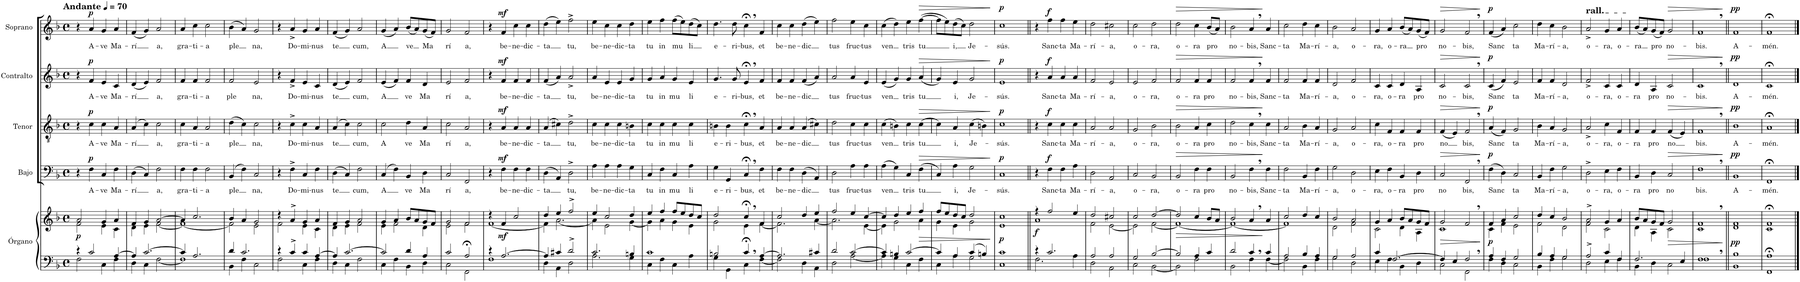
**kern	**kern	**dynam	**kern	**text	**dynam	**kern	**text	**dynam	**kern	**text	**dynam	**kern	**text	**dynam
*part5	*part5	*part5	*part4	*part4	*part4	*part3	*part3	*part3	*part2	*part2	*part2	*part1	*part1	*part1
*staff6	*staff5	*staff5/6	*staff4	*staff4	*staff4	*staff3	*staff3	*staff3	*staff2	*staff2	*staff2	*staff1	*staff1	*staff1
*I"Órgano	*	*	*I"Bajo	*	*	*I"Tenor	*	*	*I"Contralto	*	*	*I"Soprano	*	*
*	*	*	*I'B.	*	*	*I'T.	*	*	*I'C.	*	*	*I'S.	*	*
*clefF4	*clefG2	*	*clefF4	*	*	*clefGv2	*	*	*clefG2	*	*	*clefG2	*	*
*k[b-]	*k[b-]	*	*k[b-]	*	*	*k[b-]	*	*	*k[b-]	*	*	*k[b-]	*	*
*M4/4	*M4/4	*	*M4/4	*	*	*M4/4	*	*	*M4/4	*	*	*M4/4	*	*
*met(c)	*met(c)	*	*met(c)	*	*	*met(c)	*	*	*met(c)	*	*	*met(c)	*	*
*MM70	*MM70	*	*MM70	*	*	*MM70	*	*	*MM70	*	*	*MM70	*	*
=1	=1	=1	=1	=1	=1	=1	=1	=1	=1	=1	=1	=1	=1	=1
*^	*^	*	*	*	*	*	*	*	*	*	*	*	*	*
!	!	!	!	!	!	!	!	!	!	!	!	!	!	!LO:TX:a:B:t=Andante	!	!
!	!	!	!	!LO:DY:b	!	!	!	!	!	!	!	!	!	!	!	!
4r	2F\	2a/	2f\	p	4r	.	.	4r	.	.	4r	.	.	4r	.	.
!	!	!	!	!	!	!LO:LY:b	!LO:DY:a	!	!LO:LY:b	!LO:DY:a	!	!LO:LY:b	!LO:DY:a	!	!LO:LY:b	!LO:DY:a
2c/	.	.	.	.	4F\	A-	p	4c\	A-	p	4f/	A-	p	4a/	A-	p
!	!	!	!	!	!	!LO:LY:b	!	!	!LO:LY:b	!	!	!LO:LY:b	!	!	!LO:LY:b	!
.	4C\	4g/	4e\	.	4C/	-ve	.	4c\	-ve	.	4e/	-ve	.	4g/	-ve	.
!	!	!	!	!	!	!LO:LY:b	!	!	!LO:LY:b	!	!	!LO:LY:b	!	!	!LO:LY:b	!
[4A/	4F\	4a/	4c\	.	4F\	Ma-	.	4A/	Ma-	.	4c/	Ma-	.	4a/	Ma-	.
=2	=2	=2	=2	=2	=2	=2	=2	=2	=2	=2	=2	=2	=2	=2	=2	=2
!	!	!	!	!	!	!LO:LY:b	!	!	!LO:LY:b	!	!	!LO:LY:b	!	!	!LO:LY:b	!
4A/]	4D\	4f/	4d\	.	(4D\	-rí	.	(4A/	-rí	.	(4d/	-rí	.	(4f/	-rí	.
[2.c/	4C\	4g/	4e\	.	4C/)	.	.	4c\)	.	.	4e/)	.	.	4g/)	.	.
!	!	!	!	!	!	!LO:LY:b	!	!	!LO:LY:b	!	!	!LO:LY:b	!	!	!LO:LY:b	!
.	[2F\	[2a/	[2f\	.	2F\	a,	.	2c\	a,	.	2f/	a,	.	2a/	a,	.
=3	=3	=3	=3	=3	=3	=3	=3	=3	=3	=3	=3	=3	=3	=3	=3	=3
!	!	!	!	!	!	!LO:LY:b	!	!	!LO:LY:b	!	!	!LO:LY:b	!	!	!LO:LY:b	!
4c/]	1F]	4a/]	1f_	.	4F\	gra-	.	4c\	gra-	.	4f/	gra-	.	4a/	gra-	.
!	!	!	!	!	!	!LO:LY:b	!	!	!LO:LY:b	!	!	!LO:LY:b	!	!	!LO:LY:b	!
2.A/	.	2.cc/	.	.	4F\	-ti-	.	4A/	-ti-	.	4f/	-ti-	.	4cc\	-ti-	.
!	!	!	!	!	!	!LO:LY:b	!	!	!LO:LY:b	!	!	!LO:LY:b	!	!	!LO:LY:b	!
.	.	.	.	.	2F\	-a	.	2A/	-a	.	2f/	-a	.	2cc\	-a	.
=4	=4	=4	=4	=4	=4	=4	=4	=4	=4	=4	=4	=4	=4	=4	=4	=4
!	!	!	!	!	!	!LO:LY:b	!	!	!LO:LY:b	!	!	!LO:LY:b	!	!	!LO:LY:b	!
4d/	4BB-\	4b-/	2f\]	.	(4BB-/	ple	.	(4d\	ple	.	2f/	ple	.	(4b-\	ple	.
2.c/	4F\	4a/	.	.	4F\)	.	.	4c\)	.	.	.	.	.	4a/)	.	.
!	!	!	!	!	!	!LO:LY:b	!	!	!LO:LY:b	!	!	!LO:LY:b	!	!	!LO:LY:b	!
.	2C\	2g/	2e\	.	2C/	na,	.	2c\	na,	.	2e/	na,	.	2g/	na,	.
=5	=5	=5	=5	=5	=5	=5	=5	=5	=5	=5	=5	=5	=5	=5	=5	=5
4r	2F\	4r	2f\	.	4r	.	.	4r	.	.	4r	.	.	4r	.	.
!	!	!	!	!	!	!LO:LY:b	!	!	!LO:LY:b	!	!	!LO:LY:b	!	!	!LO:LY:b	!
4c^/	.	4a^/	.	.	4F^\	Do-	.	4c^\	Do-	.	4f^/	Do-	.	4a^/	Do-	.
!	!	!	!	!	!	!LO:LY:b	!	!	!LO:LY:b	!	!	!LO:LY:b	!	!	!LO:LY:b	!
4c/	4C\	4g/	4e\	.	4C/	-mi-	.	4c\	-mi-	.	4e/	-mi-	.	4g/	-mi-	.
!	!	!	!	!	!	!LO:LY:b	!	!	!LO:LY:b	!	!	!LO:LY:b	!	!	!LO:LY:b	!
[4A/	4F\	4a/	4c\	.	4F\	-nus	.	4A/	-nus	.	4c/	-nus	.	4a/	-nus	.
=6	=6	=6	=6	=6	=6	=6	=6	=6	=6	=6	=6	=6	=6	=6	=6	=6
!	!	!	!	!	!	!LO:LY:b	!	!	!LO:LY:b	!	!	!LO:LY:b	!	!	!LO:LY:b	!
4A/]	4D\	4f/	4d\	.	(4D\	te	.	(4A/	te	.	(4d/	te	.	(4f/	te	.
[2.c/	4C\	4g/	4e\	.	4C/)	.	.	4c\)	.	.	4e/)	.	.	4g/)	.	.
!	!	!	!	!	!	!LO:LY:b	!	!	!LO:LY:b	!	!	!LO:LY:b	!	!	!LO:LY:b	!
.	2F\	2a/	2f\	.	2F\	cum,	.	2c\	cum,	.	2f/	cum,	.	2a/	cum,	.
=7	=7	=7	=7	=7	=7	=7	=7	=7	=7	=7	=7	=7	=7	=7	=7	=7
!	!	!	!	!	!	!LO:LY:b	!	!	!LO:LY:b	!	!	!LO:LY:b	!	!	!LO:LY:b	!
2c/]	4C\	4g/	4e\	.	(4C/	A	.	2c\	A	.	(4e/	A	.	(4g/	A	.
.	4F\	4a/	2f\	.	4F\)	.	.	.	.	.	4f/)	.	.	4a/)	.	.
!	!	!	!	!	!	!LO:LY:b	!	!	!LO:LY:b	!	!	!LO:LY:b	!	!	!LO:LY:b	!
4d/	4BB-\	8b-/L	.	.	4BB-/	ve	.	4d\	ve	.	4f/	ve	.	(8b-/L	ve	.
.	.	8a/	.	.	.	.	.	.	.	.	.	.	.	8a/)	.	.
!	!	!	!	!	!	!LO:LY:b	!	!	!LO:LY:b	!	!	!LO:LY:b	!	!	!LO:LY:b	!
4A/	4D\	8g/	4d\	.	4D\	Ma	.	4A/	Ma	.	4d/	Ma	.	(8g/	Ma	.
.	.	8f/J	.	.	.	.	.	.	.	.	.	.	.	8f/J)	.	.
=8	=8	=8	=8	=8	=8	=8	=8	=8	=8	=8	=8	=8	=8	=8	=8	=8
!	!	!	!	!	!	!LO:LY:b	!	!	!LO:LY:b	!	!	!LO:LY:b	!	!	!LO:LY:b	!
2c/	2C\	2g/	2e\	.	2C/	rí	.	2c\	rí	.	2e/	rí	.	2g/	rí	.
!	!	!	!	!	!	!LO:LY:b	!	!	!LO:LY:b	!	!	!LO:LY:b	!	!	!LO:LY:b	!
2A;</	2FF\	2f/	2f\	.	2FF/	-a,	.	2A/	-a,	.	2f/	-a,	.	2f/	-a,	.
=9	=9	=9	=9	=9	=9	=9	=9	=9	=9	=9	=9	=9	=9	=9	=9	=9
4r	1F	4r	[1f	.	4r	.	.	4r	.	.	4r	.	.	4r	.	.
!	!	!	!	!LO:DY:b	!	!LO:LY:b	!LO:DY:a	!	!LO:LY:b	!LO:DY:a	!	!LO:LY:b	!LO:DY:a	!	!LO:LY:b	!LO:DY:a
[2.A/	.	4f/	.	mf	4F\	be-	mf	4A/	be-	mf	4f/	be-	mf	4f/	be-	mf
!	!	!	!	!	!	!LO:LY:b	!	!	!LO:LY:b	!	!	!LO:LY:b	!	!	!LO:LY:b	!
.	.	2cc/	.	.	4F\	-ne-	.	4A/	-ne-	.	4f/	-ne-	.	4cc\	-ne-	.
!	!	!	!	!	!	!LO:LY:b	!	!	!LO:LY:b	!	!	!LO:LY:b	!	!	!LO:LY:b	!
.	.	.	.	.	4F\	-dic-	.	4A/	-dic-	.	4f/	-dic-	.	4cc\	-dic-	.
=10	=10	=10	=10	=10	=10	=10	=10	=10	=10	=10	=10	=10	=10	=10	=10	=10
!	!	!	!	!	!	!LO:LY:b	!	!	!LO:LY:b	!	!	!LO:LY:b	!	!	!LO:LY:b	!
4A/]	4D\	4dd/	4f\]	.	(4D\	-ta	.	(4A/	-ta	.	(4f/	-ta	.	(4dd\	-ta	.
4c#X/	4AA\	4ee/	[2.a\	.	4AA/)	.	.	4c#X\)	.	.	4a/)	.	.	4ee\)	.	.
!	!	!	!	!	!	!LO:LY:b	!	!	!LO:LY:b	!	!	!LO:LY:b	!	!	!LO:LY:b	!
2d^/	2D\	2ff^/	.	.	2D^\	tu,	.	2d^\	tu,	.	2a^/	tu,	.	2ff^\	tu,	.
=11	=11	=11	=11	=11	=11	=11	=11	=11	=11	=11	=11	=11	=11	=11	=11	=11
!	!	!	!	!	!	!LO:LY:b	!	!	!LO:LY:b	!	!	!LO:LY:b	!	!	!LO:LY:b	!
2.c/	2.A\	4ee/	4a\]	.	4A\	be-	.	4c\	be-	.	4a/	be-	.	4ee\	be-	.
!	!	!	!	!	!	!LO:LY:b	!	!	!LO:LY:b	!	!	!LO:LY:b	!	!	!LO:LY:b	!
.	.	2cc/	2e\	.	4A\	-ne-	.	4c\	-ne-	.	4e/	-ne-	.	4cc\	-ne-	.
!	!	!	!	!	!	!LO:LY:b	!	!	!LO:LY:b	!	!	!LO:LY:b	!	!	!LO:LY:b	!
.	.	.	.	.	4A\	-dic-	.	4c\	-dic-	.	4e/	-dic-	.	4cc\	-dic-	.
!	!	!	!	!	!	!LO:LY:b	!	!	!LO:LY:b	!	!	!LO:LY:b	!	!	!LO:LY:b	!
4Bn/	4G\	4dd/	[4g\	.	4G\	-ta	.	4Bn\	-ta	.	4g/	-ta	.	4dd\	-ta	.
=12	=12	=12	=12	=12	=12	=12	=12	=12	=12	=12	=12	=12	=12	=12	=12	=12
!	!	!	!	!	!	!LO:LY:b	!	!	!LO:LY:b	!	!	!LO:LY:b	!	!	!LO:LY:b	!
1c	4C\	4ee/	4g\]	.	4C/	tu	.	4c\	tu	.	4g/	tu	.	4ee\	tu	.
!	!	!	!	!	!	!LO:LY:b	!	!	!LO:LY:b	!	!	!LO:LY:b	!	!	!LO:LY:b	!
.	4F\	4ff/	4a\	.	4F\	in	.	4c\	in	.	4a/	in	.	4ff\	in	.
!	!	!	!	!	!	!LO:LY:b	!	!	!LO:LY:b	!	!	!LO:LY:b	!	!	!LO:LY:b	!
.	4C\	8ff/L	4g\	.	4C/	mu	.	4c\	mu	.	4g/	mu	.	(8ff\L	mu	.
.	.	8ee/	.	.	.	.	.	.	.	.	.	.	.	8ee\)	.	.
!	!	!	!	!	!	!LO:LY:b	!	!	!LO:LY:b	!	!	!LO:LY:b	!	!	!LO:LY:b	!
.	4A\	8dd/	4e\	.	4A\	li	.	4c\	li	.	4e/	li	.	(8dd\	li	.
.	.	8cc/J	.	.	.	.	.	.	.	.	.	.	.	8cc\J)	.	.
=13	=13	=13	=13	=13	=13	=13	=13	=13	=13	=13	=13	=13	=13	=13	=13	=13
!	!	!	!	!	!	!LO:LY:b	!	!	!LO:LY:b	!	!	!LO:LY:b	!	!	!LO:LY:b	!
2Bn/	4G\	2dd/	2g\	.	4G\	e-	.	4Bn\	e-	.	4.g/	e-	.	4.dd\	e-	.
!	!	!	!	!	!	!LO:LY:b	!	!	!LO:LY:b	!	!	!	!	!	!	!
.	4GG\	.	.	.	4GG/	-ri-	.	4B\	-ri-	.	.	.	.	.	.	.
!	!	!	!	!	!	!	!	!	!	!	!	!LO:LY:b	!	!	!LO:LY:b	!
.	.	.	.	.	.	.	.	.	.	.	8g/	-ri-	.	8dd\	-ri-	.
!	!	!	!	!	!	!LO:LY:b	!	!	!LO:LY:b	!	!	!LO:LY:b	!	!	!LO:LY:b	!
4c;<,/	4C\	4cc;<,/	4e\	.	4C;<,/	-bus,	.	4c;<,\	-bus,	.	4e;<,/	-bus,	.	4cc;<,\	-bus,	.
!	!	!	!	!	!	!LO:LY:b	!	!	!LO:LY:b	!	!	!LO:LY:b	!	!	!LO:LY:b	!
[4A/	[4F\	4f/	[4f\	.	4F\	et	.	4A/	et	.	4f/	et	.	4f/	et	.
=14	=14	=14	=14	=14	=14	=14	=14	=14	=14	=14	=14	=14	=14	=14	=14	=14
!	!	!	!	!	!	!LO:LY:b	!	!	!LO:LY:b	!	!	!LO:LY:b	!	!	!LO:LY:b	!
2.A/]	2F\]	2cc/	2.f\]	.	4F\	be-	.	4A/	be-	.	4f/	be-	.	4cc\	be-	.
!	!	!	!	!	!	!LO:LY:b	!	!	!LO:LY:b	!	!	!LO:LY:b	!	!	!LO:LY:b	!
.	.	.	.	.	4F\	-ne-	.	4A/	-ne-	.	4f/	-ne-	.	4cc\	-ne-	.
!	!	!	!	!	!	!LO:LY:b	!	!	!LO:LY:b	!	!	!LO:LY:b	!	!	!LO:LY:b	!
.	4D\	4dd/	.	.	(4D\	-dic	.	(4A/	-dic	.	(4f/	-dic	.	(4dd\	-dic	.
4c#X/	4AA\	4ee/	[4a\	.	4AA/)	.	.	4c#X\)	.	.	4a/)	.	.	4ee\)	.	.
=15	=15	=15	=15	=15	=15	=15	=15	=15	=15	=15	=15	=15	=15	=15	=15	=15
!	!	!	!	!	!	!LO:LY:b	!	!	!LO:LY:b	!	!	!LO:LY:b	!	!	!LO:LY:b	!
2d/	2D\	2ff/	2.a\]	.	2D\	tus	.	2d\	tus	.	2a/	tus	.	2ff\	tus	.
!	!	!	!	!	!	!LO:LY:b	!	!	!LO:LY:b	!	!	!LO:LY:b	!	!	!LO:LY:b	!
[2c/	[2A\	4ee/	.	.	4A\	fruc-	.	4c\	fruc-	.	4a/	fruc-	.	4ee\	fruc-	.
!	!	!	!	!	!	!LO:LY:b	!	!	!LO:LY:b	!	!	!LO:LY:b	!	!	!LO:LY:b	!
.	.	[4cc/	[4e\	.	4A\	-tus	.	4c\	-tus	.	4e/	-tus	.	4cc\	-tus	.
=16	=16	=16	=16	=16	=16	=16	=16	=16	=16	=16	=16	=16	=16	=16	=16	=16
!	!	!	!	!	!	!LO:LY:b	!	!	!LO:LY:b	!	!	!LO:LY:b	!	!	!LO:LY:b	!
4c/]	4A\]	4cc/]	4e\]	.	(4A\	ven	.	(4c\	ven	.	(4e/	ven	.	(4cc\	ven	.
4Bn/	4G\	4dd/	2g\	.	4G\)	.	.	4Bn\)	.	.	4g/)	.	.	4dd\)	.	.
!	!	!	!	!	!	!LO:LY:b	!	!	!LO:LY:b	!	!	!LO:LY:b	!	!	!LO:LY:b	!
[2c/	4C\	4ee/	.	.	4C/	tris	.	4c\	tris	.	4g/	tris	.	4ee\	tris	.
!	!	!	!	!LO:HP:b	!	!LO:LY:b	!LO:HP:b	!	!LO:LY:b	!LO:HP:b	!	!LO:LY:b	!LO:HP:b	!	!LO:LY:b	!LO:HP:b
.	4F\	4ff/	4a\	>	(4F\	tu	>	(4c\	tu	>	(4a/	tu	>	([4ff\	tu	>
=17	=17	=17	=17	=17	=17	=17	=17	=17	=17	=17	=17	=17	=17	=17	=17	=17
4c/]	4C\	8ff/L	4g\	.	4C/)	.	.	4c\)	.	.	4g/)	.	.	8ff\L]	.	.
.	.	8ee/	.	.	.	.	.	.	.	.	.	.	.	8ee\)	.	.
!	!	!	!	!	!	!LO:LY:b	!	!	!LO:LY:b	!	!	!LO:LY:b	!	!	!LO:LY:b	!
4A/	4A\	8dd/	4e\	.	4A\	i,	.	4A/	i,	.	4e/	i,	.	(8dd\	i,	.
.	.	8cc/J	.	.	.	.	.	.	.	.	.	.	.	8cc\J)	.	.
!	!	!	!	!	!	!LO:LY:b	!	!	!LO:LY:b	!	!	!LO:LY:b	!	!	!LO:LY:b	!
4c/	2G\	2dd/	2g\	.	2G\	Je-	.	(4c\	Je-	.	2g/	Je-	.	2dd\	Je-	.
4Bn/	.	.	.	.	.	.	.	4Bn\)	.	.	.	.	.	.	.	.
*v	*v	*	*	*	*	*	*	*	*	*	*	*	*	*	*	*
*	*v	*v	*	*	*	*	*	*	*	*	*	*	*	*	*
.	.	]	.	.	]	.	.	]	.	.	]	.	.	]
=18	=18	=18	=18	=18	=18	=18	=18	=18	=18	=18	=18	=18	=18	=18
*^	*^	*	*	*	*	*	*	*	*	*	*	*	*	*
!	!	!	!	!LO:DY:b	!	!LO:LY:b	!LO:DY:a	!	!LO:LY:b	!LO:DY:a	!	!LO:LY:b	!LO:DY:a	!	!LO:LY:b	!LO:DY:a
1c	1C	1cc	1e	p	1C	-sús.	p	1c	-sús.	p	1e	-sús.	p	1cc	-sús.	p
=19||	=19||	=19||	=19||	=19||	=19||	=19||	=19||	=19||	=19||	=19||	=19||	=19||	=19||	=19||	=19||	=19||
!	!	!	!	!LO:DY:b	!	!	!	!	!	!	!	!	!	!	!	!
4r	2.F\	4r	1a	f	4r	.	.	4r	.	.	4r	.	.	4r	.	.
!	!	!	!	!	!	!LO:LY:b	!LO:DY:a	!	!LO:LY:b	!LO:DY:a	!	!LO:LY:b	!LO:DY:a	!	!LO:LY:b	!LO:DY:a
2.c/	.	2ff/	.	.	4F\	Sanc-	f	4c\	Sanc-	f	4a/	Sanc-	f	4ff\	Sanc-	f
!	!	!	!	!	!	!LO:LY:b	!	!	!LO:LY:b	!	!	!LO:LY:b	!	!	!LO:LY:b	!
.	.	.	.	.	4F\	-ta	.	4c\	-ta	.	4a/	-ta	.	4ff\	-ta	.
!	!	!	!	!	!	!LO:LY:b	!	!	!LO:LY:b	!	!	!LO:LY:b	!	!	!LO:LY:b	!
.	4A\	4ee/	.	.	4A\	Ma-	.	4c\	Ma-	.	4a/	Ma-	.	4ee\	Ma-	.
=20	=20	=20	=20	=20	=20	=20	=20	=20	=20	=20	=20	=20	=20	=20	=20	=20
!	!	!	!	!	!	!LO:LY:b	!	!	!LO:LY:b	!	!	!LO:LY:b	!	!	!LO:LY:b	!
2A/	2D\	2dd/	2f\	.	2D\	-rí-	.	2A/	-rí-	.	2f/	-rí-	.	2dd\	-rí-	.
!	!	!	!	!	!	!LO:LY:b	!	!	!LO:LY:b	!	!	!LO:LY:b	!	!	!LO:LY:b	!
2A/	2AA\	2cc#X/	[2e\	.	2AA/	-a,	.	2A/	-a,	.	2e/	-a,	.	2cc#X\	-a,	.
=21	=21	=21	=21	=21	=21	=21	=21	=21	=21	=21	=21	=21	=21	=21	=21	=21
!	!	!	!	!	!	!LO:LY:b	!	!	!LO:LY:b	!	!	!LO:LY:b	!	!	!LO:LY:b	!
2G/	2C\	2cc/	2e\]	.	2C/	o-	.	2G/	o-	.	2e/	o-	.	2cc\	o-	.
!	!	!	!	!	!	!LO:LY:b	!	!	!LO:LY:b	!	!	!LO:LY:b	!	!	!LO:LY:b	!
[2B-/	[2BB-\	[2dd/	[2f\	.	2BB-/	-ra,	.	2B-\	-ra,	.	2f/	-ra,	.	2dd\	-ra,	.
=22	=22	=22	=22	=22	=22	=22	=22	=22	=22	=22	=22	=22	=22	=22	=22	=22
!	!	!	!	!LO:HP:b	!	!LO:LY:b	!LO:HP:b	!	!LO:LY:b	!LO:HP:b	!	!LO:LY:b	!LO:HP:b	!	!LO:LY:b	!LO:HP:b
2B-/]	2BB-\]	2dd/]	1f_	>	2BB-/	o-	>	2B-\	o-	>	2f/	o-	>	2dd\	o-	>
!	!	!	!	!	!	!LO:LY:b	!	!	!LO:LY:b	!	!	!LO:LY:b	!	!	!LO:LY:b	!
4A/	2F\	4cc/	.	.	4F\	-ra	.	4A/	-ra	.	4f/	-ra	.	4cc\	-ra	.
!	!	!	!	!	!	!LO:LY:b	!	!	!LO:LY:b	!	!	!LO:LY:b	!	!	!LO:LY:b	!
4c/	.	8b-/L	.	.	4F\	pro	.	4c\	pro	.	4f/	pro	.	(8b-/L	pro	.
.	.	8a/J	.	.	.	.	.	.	.	.	.	.	.	8a/J)	.	.
=23	=23	=23	=23	=23	=23	=23	=23	=23	=23	=23	=23	=23	=23	=23	=23	=23
!	!	!	!	!	!	!LO:LY:b	!	!	!LO:LY:b	!	!	!LO:LY:b	!	!	!LO:LY:b	!
2d/	2BB-\	2b-/	1f_	.	2BB-/	no-	.	2d\	no-	.	2f/	no-	.	2b-\	no-	.
!	!	!	!	!	!	!LO:LY:b	!	!	!LO:LY:b	!	!	!LO:LY:b	!	!	!LO:LY:b	!
4c,/	4F\	4a,/	.	.	4F,\	-bis,	.	4c,\	-bis,	.	4f,/	-bis,	.	4a,/	-bis,	.
!	!	!	!	!	!	!LO:LY:b	!	!	!LO:LY:b	!	!	!LO:LY:b	!	!	!LO:LY:b	!
4c/	[4F\	4a/	.	]	4F\	Sanc-	]	4c\	Sanc-	]	4f/	Sanc-	]	4a/	Sanc-	]
=24	=24	=24	=24	=24	=24	=24	=24	=24	=24	=24	=24	=24	=24	=24	=24	=24
!	!	!	!	!	!	!LO:LY:b	!	!	!LO:LY:b	!	!	!LO:LY:b	!	!	!LO:LY:b	!
2A/	2F\]	2cc/	1f]	.	2F\	-ta	.	2A/	-ta	.	2f/	-ta	.	2cc\	-ta	.
!	!	!	!	!	!	!LO:LY:b	!	!	!LO:LY:b	!	!	!LO:LY:b	!	!	!LO:LY:b	!
4B-/	4BB-\	4dd/	.	.	4BB-/	Ma-	.	4B-\	Ma-	.	4f/	Ma-	.	4dd\	Ma-	.
!	!	!	!	!	!	!LO:LY:b	!	!	!LO:LY:b	!	!	!LO:LY:b	!	!	!LO:LY:b	!
4A/	4F\	4cc/	.	.	4F\	-rí-	.	4A/	-rí-	.	4f/	-rí-	.	4cc\	-rí-	.
=25	=25	=25	=25	=25	=25	=25	=25	=25	=25	=25	=25	=25	=25	=25	=25	=25
!	!	!	!	!	!	!LO:LY:b	!	!	!LO:LY:b	!	!	!LO:LY:b	!	!	!LO:LY:b	!
2G/	2G\	2b-/	2d\	.	2G\	-a,	.	2G/	-a,	.	2d/	-a,	.	2b-\	-a,	.
!	!	!	!	!	!	!LO:LY:b	!	!	!LO:LY:b	!	!	!LO:LY:b	!	!	!LO:LY:b	!
2A/	2D\	2a/	2f\	.	2D\	o-	.	2A/	o-	.	2f/	o-	.	2a/	o-	.
=26	=26	=26	=26	=26	=26	=26	=26	=26	=26	=26	=26	=26	=26	=26	=26	=26
!	!	!	!	!	!	!LO:LY:b	!	!	!LO:LY:b	!	!	!LO:LY:b	!	!	!LO:LY:b	!
4c/	4E\	4g/	2c\	.	4E\	-ra,	.	4c\	-ra,	.	4c/	-ra,	.	4g/	-ra,	.
!	!	!	!	!	!	!LO:LY:b	!	!	!LO:LY:b	!	!	!LO:LY:b	!	!	!LO:LY:b	!
[2.F/	4F\	4a/	.	.	4F\	o-	.	4F/	o-	.	4c/	o-	.	4a/	o-	.
!	!	!	!	!	!	!LO:LY:b	!	!	!LO:LY:b	!	!	!LO:LY:b	!	!	!LO:LY:b	!
.	4BB-\	8b-/L	4d\	.	4BB-/	-ra	.	4F/	-ra	.	4d/	-ra	.	(8b-/L	-ra	.
.	.	8a/	.	.	.	.	.	.	.	.	.	.	.	8a/)	.	.
!	!	!	!	!	!	!LO:LY:b	!	!	!LO:LY:b	!	!	!LO:LY:b	!	!	!LO:LY:b	!
.	4D\	8g/	4A\	.	4D\	pro	.	4F/	pro	.	4A/	pro	.	(8g/	pro	.
.	.	8f/J	.	.	.	.	.	.	.	.	.	.	.	8f/J)	.	.
=27	=27	=27	=27	=27	=27	=27	=27	=27	=27	=27	=27	=27	=27	=27	=27	=27
!	!	!	!	!LO:HP:b	!	!LO:LY:b	!LO:HP:b	!	!LO:LY:b	!LO:HP:b	!	!LO:LY:b	!LO:HP:b	!	!LO:LY:b	!LO:HP:b
4F/]	2C\	2g/	1c	>	2C/	no	>	(4F/	no	>	2c/	no-	>	2g/	no-	>
4E/	.	.	.	.	.	.	.	4E/)	.	.	.	.	.	.	.	.
!	!	!	!	!	!	!LO:LY:b	!	!	!LO:LY:b	!	!	!LO:LY:b	!	!	!LO:LY:b	!
2F,/	2FF\	2f,/	.	.	2FF,/	bis,	.	2F,/	bis,	.	2c,/	-bis,	.	2f,/	-bis,	.
*v	*v	*	*	*	*	*	*	*	*	*	*	*	*	*	*	*
*	*v	*v	*	*	*	*	*	*	*	*	*	*	*	*	*
.	.	]	.	.	]	.	.	]	.	.	]	.	.	]
=28	=28	=28	=28	=28	=28	=28	=28	=28	=28	=28	=28	=28	=28	=28
*^	*^	*	*	*	*	*	*	*	*	*	*	*	*	*
!	!	!	!	!LO:DY:b	!	!LO:LY:b	!LO:DY:a	!	!LO:LY:b	!LO:DY:a	!	!LO:LY:b	!LO:DY:a	!	!LO:LY:b	!LO:DY:a
4A/	4F\	4f/	4c\	p	(4F\	Sanc	p	(4A/	Sanc	p	(4c/	Sanc	p	(4f/	Sanc	p
4F/	4D\	4a/	4f\	.	4D\)	.	.	4F/)	.	.	4f/)	.	.	4a/)	.	.
!	!	!	!	!	!	!LO:LY:b	!	!	!LO:LY:b	!	!	!LO:LY:b	!	!	!LO:LY:b	!
2G/	2C\	2cc/	2e\	.	2C/	ta	.	2G/	ta	.	2e/	ta	.	2cc\	ta	.
=29	=29	=29	=29	=29	=29	=29	=29	=29	=29	=29	=29	=29	=29	=29	=29	=29
!	!	!	!	!	!	!LO:LY:b	!	!	!LO:LY:b	!	!	!LO:LY:b	!	!	!LO:LY:b	!
4B-/	4BB-\	4dd/	2f\	.	4BB-/	Ma-	.	4B-\	Ma-	.	4f/	Ma-	.	4dd\	Ma-	.
!	!	!	!	!	!	!LO:LY:b	!	!	!LO:LY:b	!	!	!LO:LY:b	!	!	!LO:LY:b	!
4A/	4F\	4cc/	.	.	4F\	-rí-	.	4A/	-rí-	.	4f/	-rí-	.	4cc\	-rí-	.
!	!	!	!	!	!	!LO:LY:b	!	!	!LO:LY:b	!	!	!LO:LY:b	!	!	!LO:LY:b	!
2G/	2G\	2b-/	2d\	.	2G\	-a,	.	2G/	-a,	.	2d/	-a,	.	2b-\	-a,	.
=30	=30	=30	=30	=30	=30	=30	=30	=30	=30	=30	=30	=30	=30	=30	=30	=30
!	!	!	!	!	!	!	!	!	!	!	!	!	!	!LO:TX:a:t=rall.	!	!
!	!	!	!	!	!	!LO:LY:b	!	!	!LO:LY:b	!	!	!LO:LY:b	!	!	!LO:LY:b	!
2A^/	2D\	2a^/	2f\	.	2D^\	o-	.	2A^/	o-	.	2f^/	o-	.	2a^/	o-	.
!	!	!	!	!	!	!LO:LY:b	!	!	!LO:LY:b	!	!	!LO:LY:b	!	!	!LO:LY:b	!
4c/	4E\	4g/	2c\	.	4E\	-ra,	.	4c\	-ra,	.	4c/	-ra,	.	4g/	-ra,	.
!	!	!	!	!	!	!LO:LY:b	!	!	!LO:LY:b	!	!	!LO:LY:b	!	!	!LO:LY:b	!
4F/	4F\	4a/	.	.	4F\	o-	.	4F/	o-	.	4c/	o-	.	4a/	o-	.
=31	=31	=31	=31	=31	=31	=31	=31	=31	=31	=31	=31	=31	=31	=31	=31	=31
!	!	!	!	!	!	!LO:LY:b	!	!	!LO:LY:b	!	!	!LO:LY:b	!	!	!LO:LY:b	!
2.F/	4BB-\	8b-/L	4d\	.	4BB-/	-ra	.	4F/	-ra	.	4d/	-ra	.	(8b-/L	-ra	.
.	.	8a/	.	.	.	.	.	.	.	.	.	.	.	8a/)	.	.
!	!	!	!	!	!	!LO:LY:b	!	!	!LO:LY:b	!	!	!LO:LY:b	!	!	!LO:LY:b	!
.	4D\	8g/	4A\	.	4D\	pro	.	4F/	pro	.	4A/	pro	.	(8g/	pro	.
.	.	8f/J	.	.	.	.	.	.	.	.	.	.	.	8f/J)	.	.
!	!	!	!	!LO:HP:b	!	!LO:LY:b	!LO:HP:b	!	!LO:LY:b	!LO:HP:b	!	!LO:LY:b	!LO:HP:b	!	!LO:LY:b	!LO:HP:b
.	2C\	2g/	2c\	>	2C/	no	>	(4F/	no	>	2c/	no-	>	2g/	no-	>
4E/	.	.	.	.	.	.	.	4E/)	.	.	.	.	.	.	.	.
=32	=32	=32	=32	=32	=32	=32	=32	=32	=32	=32	=32	=32	=32	=32	=32	=32
!	!	!	!	!	!	!LO:LY:b	!	!	!LO:LY:b	!	!	!LO:LY:b	!	!	!LO:LY:b	!
1F,	1F	1f,	1c	.	1F,	bis.	.	1F,	bis.	.	1c,	-bis.	.	1f,	-bis.	.
*v	*v	*	*	*	*	*	*	*	*	*	*	*	*	*	*	*
*	*v	*v	*	*	*	*	*	*	*	*	*	*	*	*	*
.	.	]	.	.	]	.	.	]	.	.	]	.	.	]
=33||	=33||	=33||	=33||	=33||	=33||	=33||	=33||	=33||	=33||	=33||	=33||	=33||	=33||	=33||
*^	*^	*	*	*	*	*	*	*	*	*	*	*	*	*
!	!	!	!	!LO:DY:b	!	!LO:LY:b	!LO:DY:a	!	!LO:LY:b	!LO:DY:a	!	!LO:LY:b	!LO:DY:a	!	!LO:LY:b	!LO:DY:a
1B-	1BB-	1f	1d	pp	1BB-	A-	pp	1B-	A-	pp	1d	A-	pp	1f	A-	pp
=34	=34	=34	=34	=34	=34	=34	=34	=34	=34	=34	=34	=34	=34	=34	=34	=34
!	!	!	!	!	!	!LO:LY:b	!	!	!LO:LY:b	!	!	!LO:LY:b	!	!	!LO:LY:b	!
1A;<	1FF	1f;<	1c	.	1FF;<	-mén.	.	1A;<	-mén.	.	1c;<	-mén.	.	1f;<	-mén.	.
*v	*v	*	*	*	*	*	*	*	*	*	*	*	*	*	*	*
*	*v	*v	*	*	*	*	*	*	*	*	*	*	*	*	*
==	==	==	==	==	==	==	==	==	==	==	==	==	==	==
*-	*-	*-	*-	*-	*-	*-	*-	*-	*-	*-	*-	*-	*-	*-
